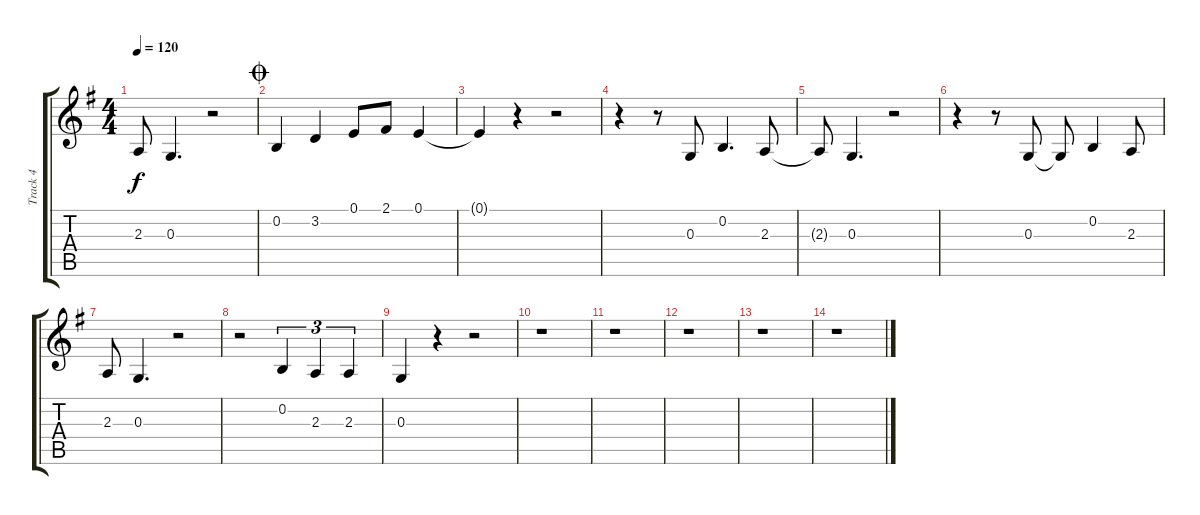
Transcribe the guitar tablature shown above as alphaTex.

\track ("Track 4" "Track 4") {instrument trumpet}
\staff {score tabs}
\tuning (E4 B3 G3 D3 A2 E2) {hide}
\ts (4 4)
\tempo 120
\clef g2
\ks g
2.3{t}.8{dy f} 0.3.4{d} r.2 |
\jump coda
0.2.4 3.2.4 0.1.8 2.1.8 0.1.4 |
0.1{t}.4 r.4 r.2 |
r.4 r.8 0.3.8 0.2.4{d} 2.3.8 |
2.3{t}.8 0.3.4{d} r.2 |
r.4 r.8 0.3.8 0.3{t}.8 0.2.4 2.3.8 |
2.3.8 0.3.4{d} r.2 |
r.2 0.2.4{tu (3 2)} 2.3.4{tu (3 2)} 2.3.4{tu (3 2)} |
0.3.4 r.4 r.2 |
r.1 |
r.1 |
r.1 |
r.1 |
r.1
